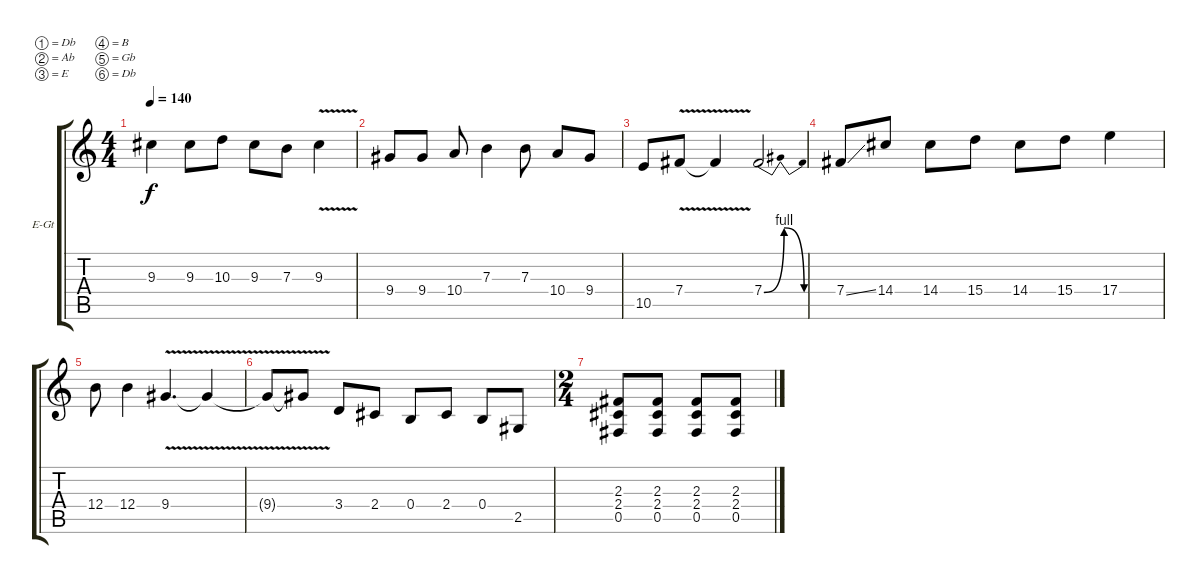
\bracketExtendMode groupsimilarinstruments
\firstSystemTrackNameOrientation horizontal
\otherSystemsTrackNameOrientation horizontal
\track ("Electric Guitar 1" "E-Gt") {instrument distortionguitar}
\staff {score tabs}
\tuning (Db4 Ab3 E3 B2 Gb2 Db2)
\ts (4 4)
\tempo 140
\clef g2
\ks c
9.3{t}.4{dy f} 9.3.8 10.3.8 9.3.8 7.3.8 9.3{v}.4 |
9.4.8 9.4.8 10.4.8 7.3.4 7.3.8 10.4.8 9.4.8 |
10.5.8 7.4{v}.8 7.4{v t}.4 7.4{be (bendrelease 0 0 30 4 30 4 60 0)}.2 |
7.4{ss}.8 14.4.8 14.4.8 15.4.8 14.4.8 15.4.8 17.4.4 |
12.4.8 12.4.4 9.4{v}.4{d} 9.4{v t}.4 |
9.4{v t}.8 9.4{v t}.8 3.4.8 2.4.8 0.4.8 2.4.8 0.4.8 2.5.8 |
\ts (2 4)
(2.3 2.4 0.5).8 (2.3 2.4 0.5).8 (2.3 2.4 0.5).8 (2.3 2.4 0.5).8
